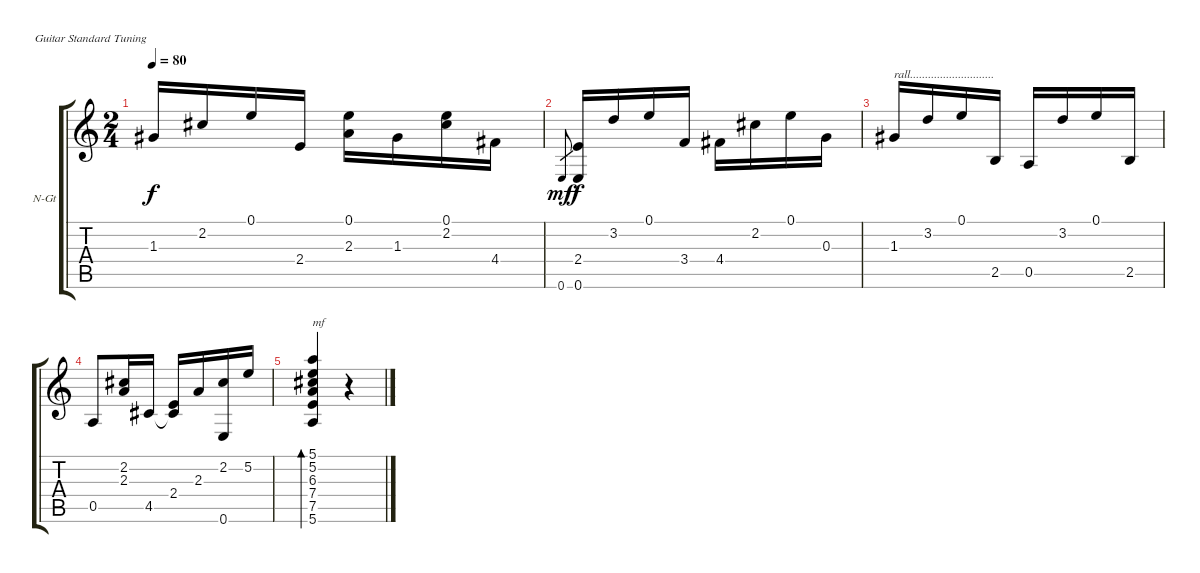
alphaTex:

\bracketExtendMode groupsimilarinstruments
\firstSystemTrackNameOrientation horizontal
\otherSystemsTrackNameOrientation horizontal
\track ("Track 1" "N-Gt") {instrument acousticguitarnylon}
\staff {score tabs}
\tuning (E4 B3 G3 D3 A2 E2)
\ts (2 4)
\tempo 80
\clef g2
\ks c
1.3.16{dy f} 2.2.16 0.1.16 2.4.16 (0.1 2.3).16 1.3.16 (0.1 2.2).16 4.4.16 |
0.6.8{gr dy mf} (2.4 0.6).16{dy f} 3.2.16 0.1.16 3.4.16 4.4.16 2.2.16 0.1.16 0.3.16 |
1.3.16{txt "rall............................"} 3.2.16 0.1.16 2.5.16 0.5.16 3.2.16 0.1.16 2.5.16 |
0.5.8 (2.2 2.3).16 4.5.16 (2.4 4.5{t}).16 2.3.16 (2.2 0.6).16 5.2.16 |
(5.1 5.2 6.3 7.4 7.5 5.6).4{bd 60 txt "mf"} r.4
